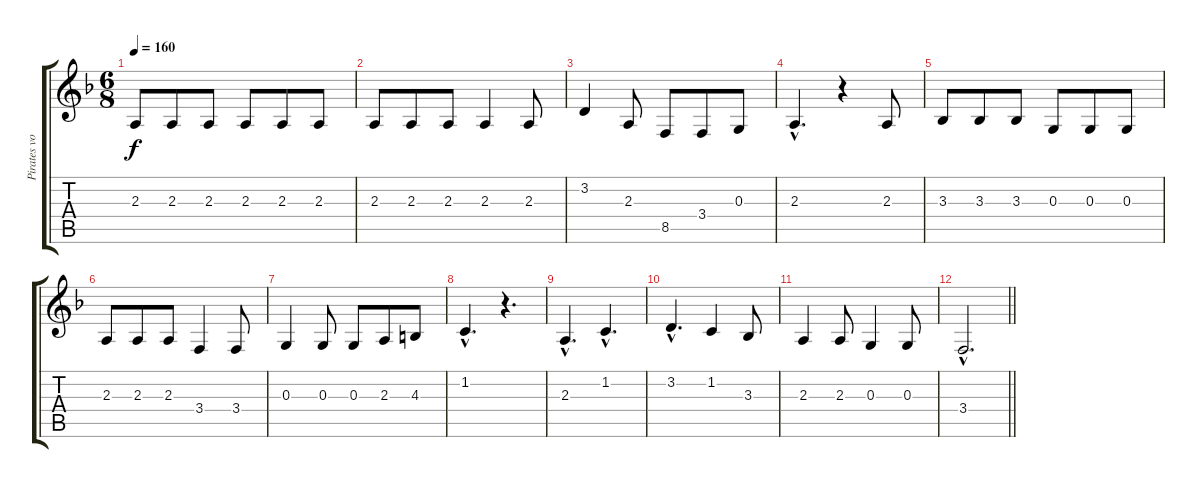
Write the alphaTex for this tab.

\track ("Pirates voix aigues" "Pirates vo") {instrument englishhorn}
\staff {score tabs}
\tuning (E4 B3 G3 D3 A2 E2) {hide}
\ts (6 8)
\tempo 160
\clef g2
\ks f
2.3.8{dy f} 2.3.8 2.3.8 2.3.8 2.3.8 2.3.8 |
2.3.8 2.3.8 2.3.8 2.3.4 2.3.8 |
3.2.4 2.3.8 8.5.8 3.4.8 0.3.8 |
2.3{hac}.4{d} r.4 2.3.8 |
3.3.8 3.3.8 3.3.8 0.3.8 0.3.8 0.3.8 |
2.3.8 2.3.8 2.3.8 3.4.4 3.4.8 |
0.3.4 0.3.8 0.3.8 2.3.8 4.3.8 |
1.2{hac}.4{d} r.4{d} |
2.3{hac}.4{d} 1.2{hac}.4{d} |
3.2{hac}.4{d} 1.2.4 3.3.8 |
2.3.4 2.3.8 0.3.4 0.3.8 |
\barLineRight lightlight
3.4{hac}.2{d}
